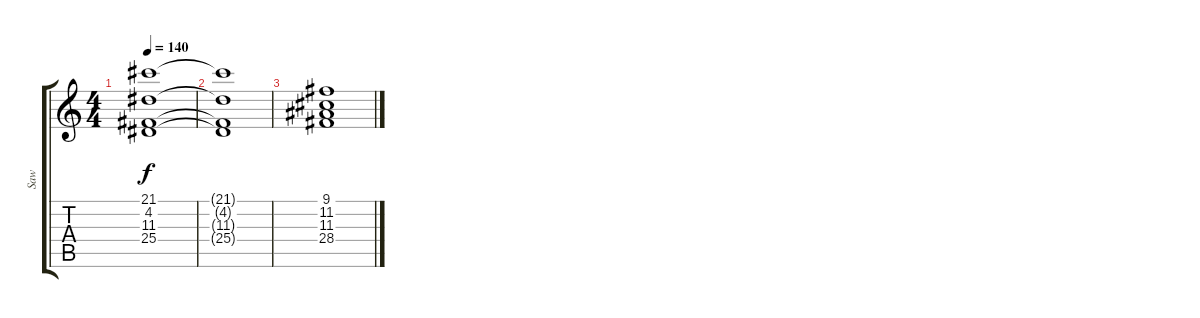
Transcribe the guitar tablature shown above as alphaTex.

\track ("Saw" "Saw") {instrument lead2sawtooth}
\staff {score tabs}
\tuning (E4 B3 G3 D3 A2 E2) {hide}
\ts (4 4)
\tempo 140
\clef g2
\ks c
(21.1 4.2 11.3 25.4).1{dy f} |
(21.1{t} 4.2{t} 11.3{t} 25.4{t}).1 |
(9.1 11.2 11.3 28.4).1
